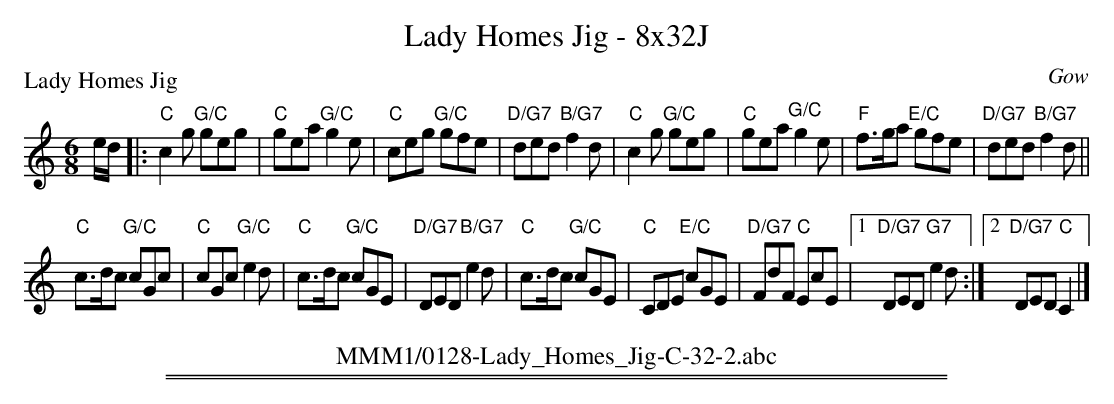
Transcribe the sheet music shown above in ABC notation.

X:1
T: Lady Homes Jig - 8x32J
P: Lady Homes Jig
C: Gow
M: 6/8
L: 1/8
K: C
e/d/ |:\
"C"c2g "G/C"geg | "C"gea "G/C"g2e | "C"ceg "G/C"gfe | "D/G7"ded "B/G7"f2d |\
"C"c2g "G/C"geg | "C"gea "G/C"g2e | "F"f>ga "E/C"gfe | "D/G7"ded "B/G7"f2d ||
"C"c>dc "G/C"cGc | "C"cGc "G/C"e2d | "C"c>dc "G/C"cGE | "D/G7"DED "B/G7"e2d |\
"C"c>dc "G/C"cGE | "C"CDE "E/C"cGE | "D/G7"FdF "C"EcE |1 "D/G7"DED "G7"e2d :|2 "D/G7"DED "C"C2 |]
